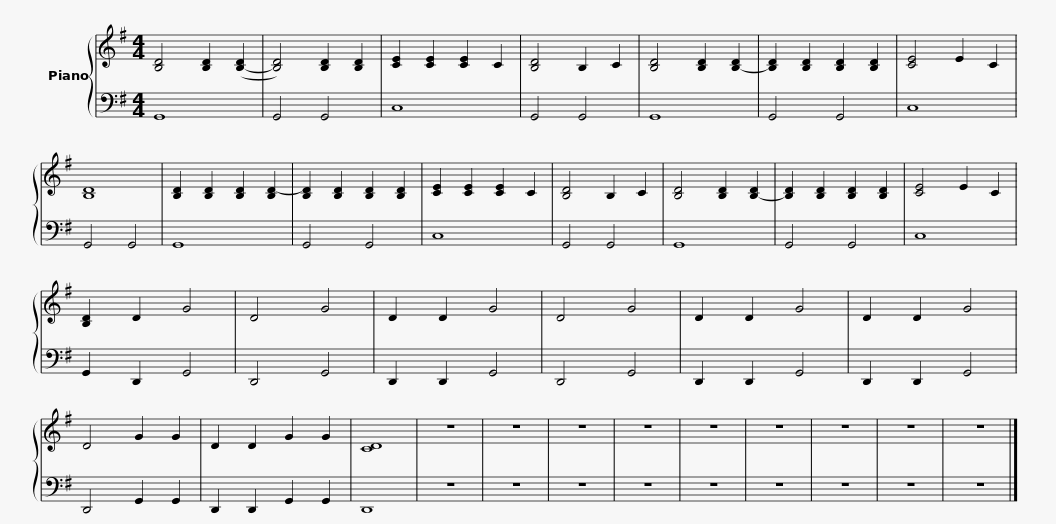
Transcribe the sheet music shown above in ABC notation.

X:1
%%score { 1 | 2 }
L:1/8
M:4/4
I:linebreak $
K:G
V:1 treble
V:2 bass
V:1
 [B,D]4 [B,D]2 ([B,-D]2 | [B,D]4) [B,D]2 [B,D]2 | [CE]2 [CE]2 [CE]2 C2 | [B,D]4 B,2 C2 | [B,D]4 [B,D]2 [B,-D]2 | %5
 [B,D]2 [B,D]2 [B,D]2 [B,D]2 | [CE]4 E2 C2 | [B,D]8 | [B,D]2 [B,D]2 [B,D]2 [B,D-]2 | [B,D]2 [B,D]2 [B,D]2 [B,D]2 |$ %10
 [CE]2 [CE]2 [CE]2 C2 | [B,D]4 B,2 C2 | [B,D]4 [B,D]2 [B,-D]2 | [B,D]2 [B,D]2 [B,D]2 [B,D]2 | [CE]4 E2 C2 | %15
 [B,D]2 D2 G4 | D4 G4 | D2 D2 G4 | D4 G4 | D2 D2 G4 | %20
 D2 D2 G4 | D4 G2 G2 |$ D2 D2 G2 G2 | [CD]8 | z8 | %25
 z8 | z8 | z8 | z8 | z8 | %30
 z8 | z8 | z8 |] %33
V:2
 G,,8 | G,,4 G,,4 | C,8 | G,,4 G,,4 | G,,8 | %5
 G,,4 G,,4 | C,8 | G,,4 G,,4 | G,,8 | G,,4 G,,4 |$ %10
 C,8 | G,,4 G,,4 | G,,8 | G,,4 G,,4 | C,8 | %15
 G,,2 D,,2 G,,4 | D,,4 G,,4 | D,,2 D,,2 G,,4 | D,,4 G,,4 | D,,2 D,,2 G,,4 | %20
 D,,2 D,,2 G,,4 | D,,4 G,,2 G,,2 |$ D,,2 D,,2 G,,2 G,,2 | D,,8 | z8 | %25
 z8 | z8 | z8 | z8 | z8 | %30
 z8 | z8 | z8 |] %33
